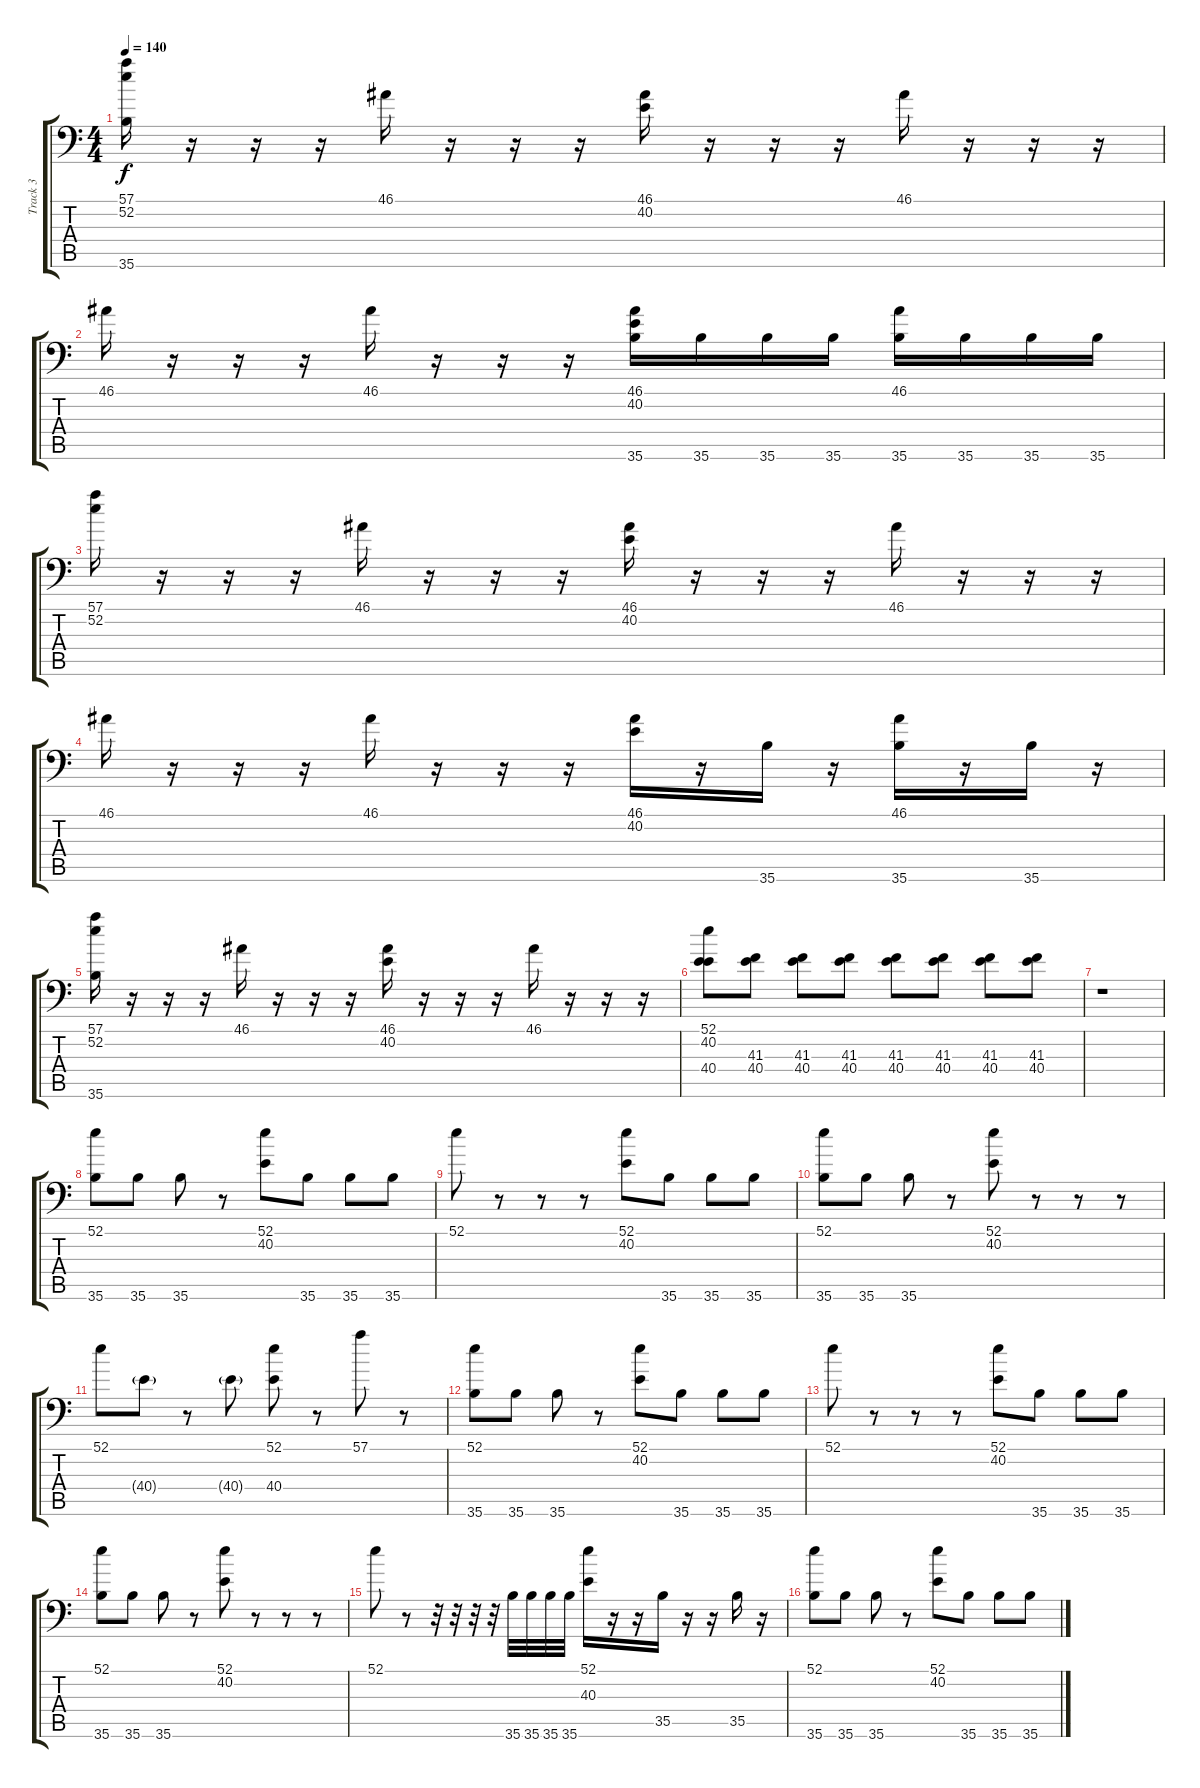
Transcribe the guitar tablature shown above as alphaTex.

\track ("Track 3" "Track 3") {instrument acousticgrandpiano}
\staff {score tabs}
\tuning (C-1 C-1 C-1 C-1 C-1 C-1) {hide}
\ts (4 4)
\tempo 140
\clef f4
\ks c
(57.1 52.2 35.6).16{dy f} r.16 r.16 r.16 46.1.16 r.16 r.16 r.16 (46.1 40.2).16 r.16 r.16 r.16 46.1.16 r.16 r.16 r.16 |
46.1.16 r.16 r.16 r.16 46.1.16 r.16 r.16 r.16 (46.1 40.2 35.6).16 35.6.16 35.6.16 35.6.16 (46.1 35.6).16 35.6.16 35.6.16 35.6.16 |
(57.1 52.2).16 r.16 r.16 r.16 46.1.16 r.16 r.16 r.16 (46.1 40.2).16 r.16 r.16 r.16 46.1.16 r.16 r.16 r.16 |
46.1.16 r.16 r.16 r.16 46.1.16 r.16 r.16 r.16 (46.1 40.2).16 r.16 35.6.16 r.16 (46.1 35.6).16 r.16 35.6.16 r.16 |
(57.1 52.2 35.6).16 r.16 r.16 r.16 46.1.16 r.16 r.16 r.16 (46.1 40.2).16 r.16 r.16 r.16 46.1.16 r.16 r.16 r.16 |
(52.1 40.2 40.4).8 (41.3 40.4).8 (41.3 40.4).8 (41.3 40.4).8 (41.3 40.4).8 (41.3 40.4).8 (41.3 40.4).8 (41.3 40.4).8 |
r.1 |
(52.1 35.6).8 35.6.8 35.6.8 r.8 (52.1 40.2).8 35.6.8 35.6.8 35.6.8 |
52.1.8 r.8 r.8 r.8 (52.1 40.2).8 35.6.8 35.6.8 35.6.8 |
(52.1 35.6).8 35.6.8 35.6.8 r.8 (52.1 40.2).8 r.8 r.8 r.8 |
52.1.8 40.4{g}.8 r.8 40.4{g}.8 (52.1 40.4).8 r.8 57.1.8 r.8 |
(52.1 35.6).8 35.6.8 35.6.8 r.8 (52.1 40.2).8 35.6.8 35.6.8 35.6.8 |
52.1.8 r.8 r.8 r.8 (52.1 40.2).8 35.6.8 35.6.8 35.6.8 |
(52.1 35.6).8 35.6.8 35.6.8 r.8 (52.1 40.2).8 r.8 r.8 r.8 |
52.1.8 r.8 r.32 r.32 r.32 r.32 35.6.32 35.6.32 35.6.32 35.6.32 (52.1 40.3).16 r.16 r.16 35.5.16 r.16 r.16 35.5.16 r.16 |
(52.1 35.6).8 35.6.8 35.6.8 r.8 (52.1 40.2).8 35.6.8 35.6.8 35.6.8
